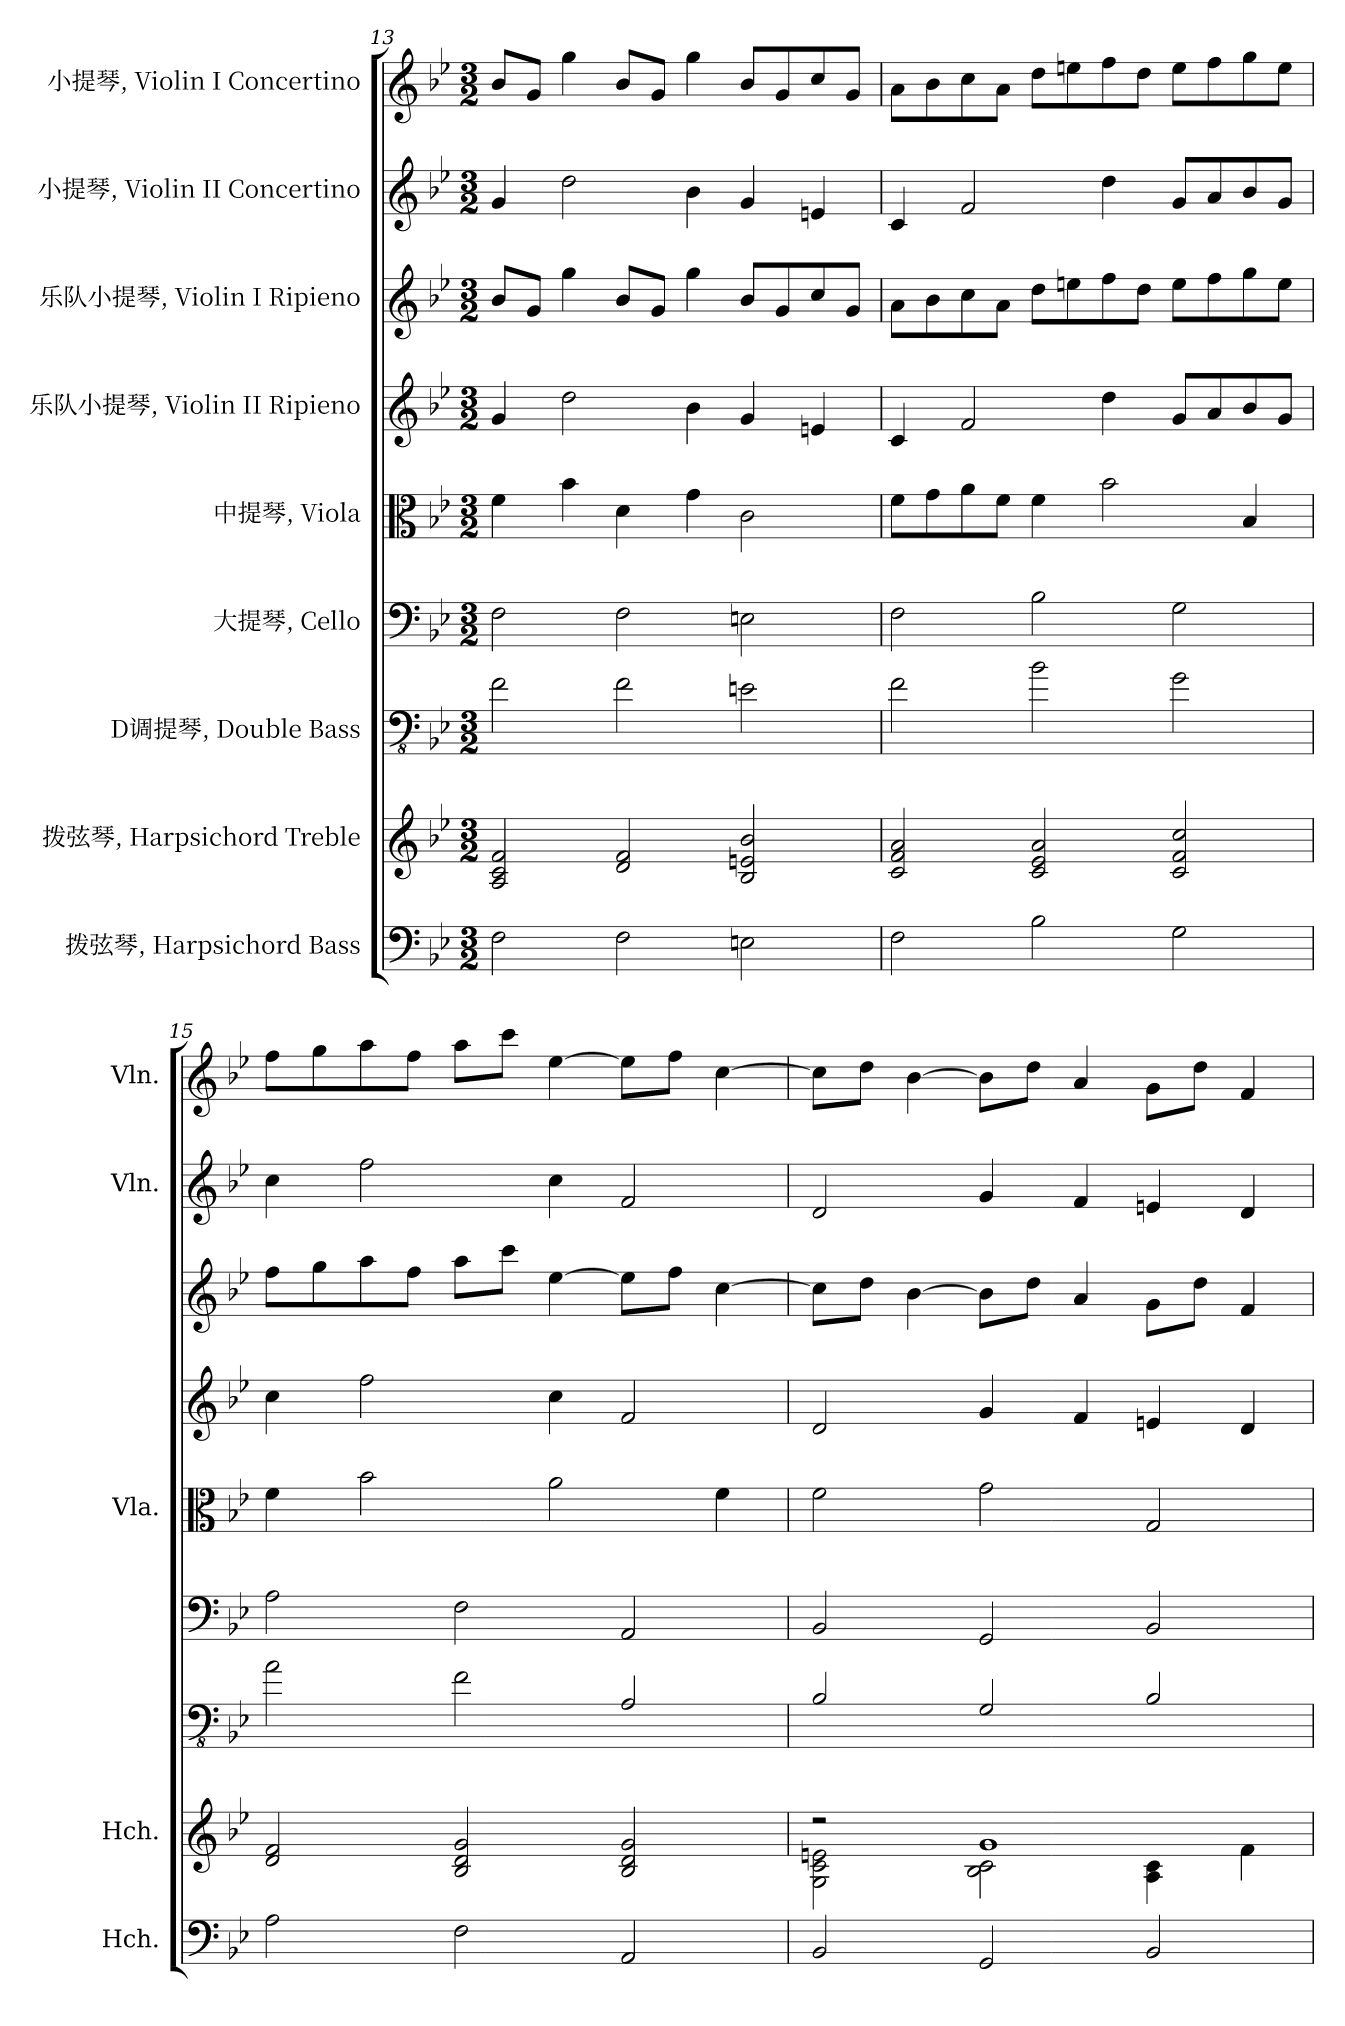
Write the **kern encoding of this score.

**kern	**kern	**kern	**kern	**kern	**kern	**kern	**kern	**kern
*part9	*part8	*part7	*part6	*part5	*part4	*part3	*part2	*part1
*staff9	*staff8	*staff7	*staff6	*staff5	*staff4	*staff3	*staff2	*staff1
*I"拨弦琴, Harpsichord Bass	*I"拨弦琴, Harpsichord Treble	*I"D调提琴, Double Bass	*I"大提琴, Cello	*I"中提琴, Viola	*I"乐队小提琴, Violin II Ripieno	*I"乐队小提琴, Violin  I Ripieno	*I"小提琴, Violin II Concertino	*I"小提琴, Violin  I Concertino
*I'Hch.	*I'Hch.	*	*	*I'Vla.	*	*	*I'Vln.	*I'Vln.
*clefF4	*clefG2	*clefFv4	*clefF4	*clefC3	*clefG2	*clefG2	*clefG2	*clefG2
*	*	*ITrd7c12	*	*	*	*	*	*
*k[b-e-]	*k[b-e-]	*k[b-e-]	*k[b-e-]	*k[b-e-]	*k[b-e-]	*k[b-e-]	*k[b-e-]	*k[b-e-]
*M3/2	*M3/2	*M3/2	*M3/2	*M3/2	*M3/2	*M3/2	*M3/2	*M3/2
=13	=13	=13	=13	=13	=13	=13	=13	=13
2F\	2A/ 2c/ 2f/	2FF\	2F\	4f\	4g/	8b-/L	4g/	8b-/L
.	.	.	.	.	.	8g/J	.	8g/J
.	.	.	.	4b-\	2dd\	4gg\	2dd\	4gg\
2F\	2d/ 2f/	2FF\	2F\	4d\	.	8b-/L	.	8b-/L
.	.	.	.	.	.	8g/J	.	8g/J
.	.	.	.	4g\	4b-\	4gg\	4b-\	4gg\
2En\	2B-/ 2en/ 2b-/	2EEn\	2En\	2c\	4g/	8b-/L	4g/	8b-/L
.	.	.	.	.	.	8g/	.	8g/
.	.	.	.	.	4en/	8cc/	4en/	8cc/
.	.	.	.	.	.	8g/J	.	8g/J
=14	=14	=14	=14	=14	=14	=14	=14	=14
2F\	2c/ 2f/ 2a/	2FF\	2F\	8f\L	4c/	8a\L	4c/	8a\L
.	.	.	.	8g\	.	8b-\	.	8b-\
.	.	.	.	8a\	2f/	8cc\	2f/	8cc\
.	.	.	.	8f\J	.	8a\J	.	8a\J
2B-\	2c/ 2e-/ 2a/	2BB-\	2B-\	4f\	.	8dd\L	.	8dd\L
.	.	.	.	.	.	8een\	.	8een\
.	.	.	.	2b-\	4dd\	8ff\	4dd\	8ff\
.	.	.	.	.	.	8dd\J	.	8dd\J
2G\	2c/ 2f/ 2cc/	2GG\	2G\	.	8g/L	8ee\L	8g/L	8ee\L
.	.	.	.	.	8a/	8ff\	8a/	8ff\
.	.	.	.	4B-/	8b-/	8gg\	8b-/	8gg\
.	.	.	.	.	8g/J	8ee\J	8g/J	8ee\J
!!LO:PB:g=z
=15	=15	=15	=15	=15	=15	=15	=15	=15
2A\	2d/ 2f/	2AA\	2A\	4f\	4cc\	8ff\L	4cc\	8ff\L
.	.	.	.	.	.	8gg\	.	8gg\
.	.	.	.	2b-\	2ff\	8aa\	2ff\	8aa\
.	.	.	.	.	.	8ff\J	.	8ff\J
2F\	2B-/ 2d/ 2g/	2FF\	2F\	.	.	8aa\L	.	8aa\L
.	.	.	.	.	.	8ccc\J	.	8ccc\J
.	.	.	.	2a\	4cc\	[4ee-\	4cc\	[4ee-\
2AA/	2B-/ 2d/ 2g/	2AAA/	2AA/	.	2f/	8ee-\L]	2f/	8ee-\L]
.	.	.	.	.	.	8ff\J	.	8ff\J
.	.	.	.	4f\	.	[4cc\	.	[4cc\
=16	=16	=16	=16	=16	=16	=16	=16	=16
*	*^	*	*	*	*	*	*	*
2BB-/	2r	2G\ 2c\ 2en\	2BBB-/	2BB-/	2f\	2d/	8cc\L]	2d/	8cc\L]
.	.	.	.	.	.	.	8dd\J	.	8dd\J
.	.	.	.	.	.	.	[4b-\	.	[4b-\
2GG/	1g	2B-\ 2c\	2GGG/	2GG/	2g\	4g/	8b-\L]	4g/	8b-\L]
.	.	.	.	.	.	.	8dd\J	.	8dd\J
.	.	.	.	.	.	4f/	4a/	4f/	4a/
2BB-/	.	4A\ 4c\	2BBB-/	2BB-/	2G/	4en/	8g\L	4en/	8g\L
.	.	.	.	.	.	.	8dd\J	.	8dd\J
.	.	4f\	.	.	.	4d/	4f/	4d/	4f/
*	*v	*v	*	*	*	*	*	*	*
=	=	=	=	=	=	=	=	=
*-	*-	*-	*-	*-	*-	*-	*-	*-
